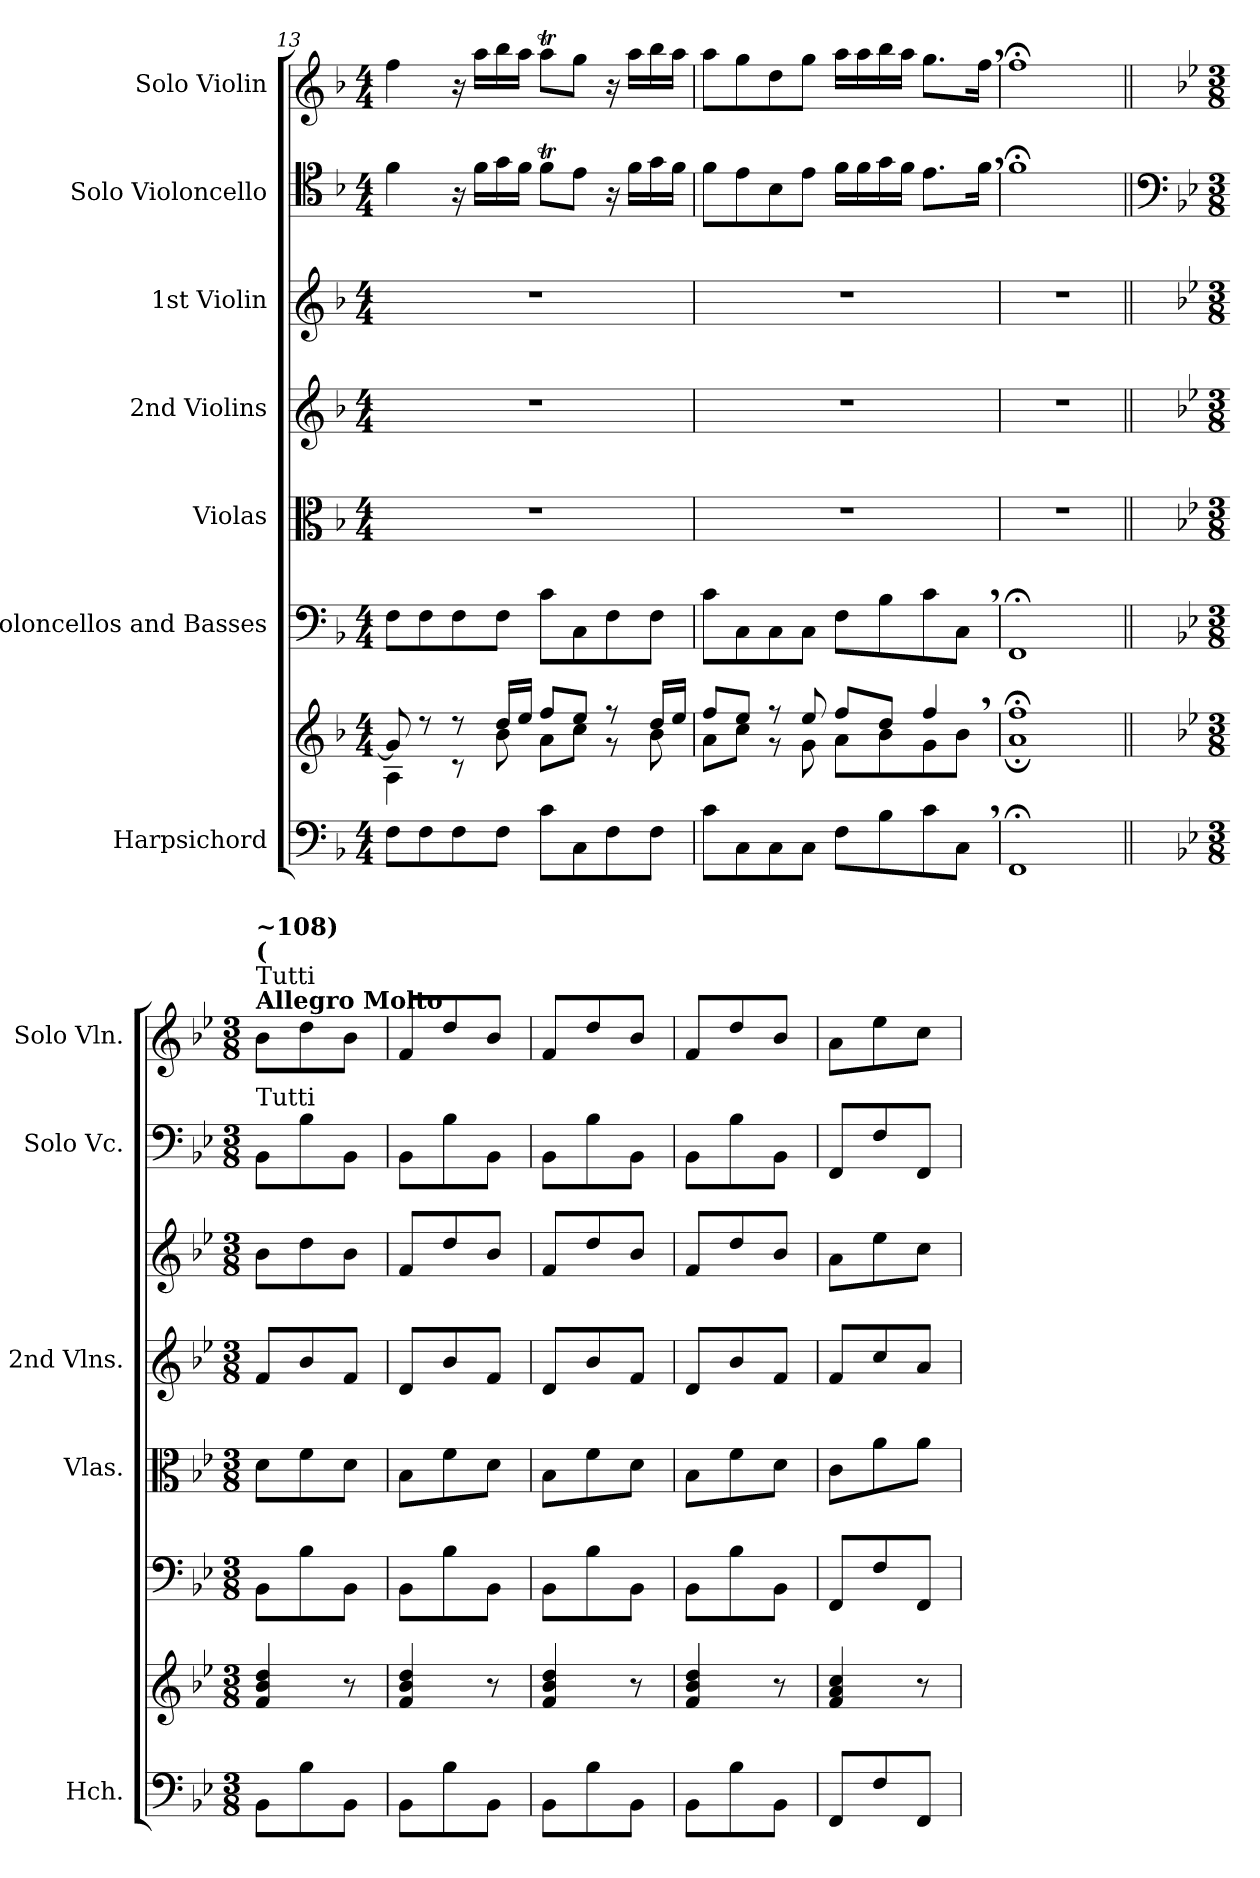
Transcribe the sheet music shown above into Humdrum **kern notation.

**kern	**kern	**kern	**kern	**kern	**kern	**kern	**kern
*part7	*part7	*part6	*part5	*part4	*part3	*part2	*part1
*staff8	*staff7	*staff6	*staff5	*staff4	*staff3	*staff2	*staff1
*I"Harpsichord	*	*I"Violoncellos and Basses	*I"Violas	*I"2nd Violins	*I"1st Violin	*I"Solo Violoncello	*I"Solo Violin
*I'Hch.	*	*	*I'Vlas.	*I'2nd Vlns.	*	*I'Solo Vc.	*I'Solo Vln.
*clefF4	*clefG2	*clefF4	*clefC3	*clefG2	*clefG2	*clefC4	*clefG2
*k[b-]	*k[b-]	*k[b-]	*k[b-]	*k[b-]	*k[b-]	*k[b-]	*k[b-]
*M4/4	*M4/4	*M4/4	*M4/4	*M4/4	*M4/4	*M4/4	*M4/4
=13	=13	=13	=13	=13	=13	=13	=13
*	*^	*	*	*	*	*	*
8F\L	8g/]	4A\	8F\L	1r	1r	1r	4f\	4ff\
8F\	8r	.	8F\	.	.	.	.	.
8F\	8r	8r	8F\	.	.	.	16r	16r
.	.	.	.	.	.	.	16f\LL	16aa\LL
8F\J	16dd/LL	8b-\	8F\J	.	.	.	16g\	16bb-\
.	16ee/JJ	.	.	.	.	.	16f\JJ	16aa\JJ
8c\L	8ff/L	8a\L	8c\L	.	.	.	8fT\L	8aat\L
8C\	8ee/J	8cc\J	8C\	.	.	.	8e\J	8gg\J
8F\	8r	8r	8F\	.	.	.	16r	16r
.	.	.	.	.	.	.	16f\LL	16aa\LL
8F\J	16dd/LL	8b-\	8F\J	.	.	.	16g\	16bb-\
.	16ee/JJ	.	.	.	.	.	16f\JJ	16aa\JJ
=14	=14	=14	=14	=14	=14	=14	=14	=14
8c\L	8ff/L	8a\L	8c\L	1r	1r	1r	8f\L	8aa\L
8C\	8ee/J	8cc\J	8C\	.	.	.	8e\	8gg\
8C\	8r	8r	8C\	.	.	.	8B-\	8dd\
8C\J	8ee/	8g\	8C\J	.	.	.	8e\J	8gg\J
8F\L	8ff/L	8a\L	8F\L	.	.	.	16f\LL	16aa\LL
.	.	.	.	.	.	.	16f\	16aa\
8B-\	8dd/J	8b-\	8B-\	.	.	.	16g\	16bb-\
.	.	.	.	.	.	.	16f\JJ	16aa\JJ
8c\	4ff,/	8g\	8c\	.	.	.	8.e\L	8.gg\L
8C,\J	.	8b-\J	8C,\J	.	.	.	.	.
.	.	.	.	.	.	.	16f,\Jk	16ff,\Jk
=15	=15	=15	=15	=15	=15	=15	=15	=15
1FF;<	1ff;<	1a;	1FF;<	1r	1r	1r	1f;<	1ff;<
*	*v	*v	*	*	*	*	*	*
!!LO:PB:g=z
=1||	=1||	=1||	=1||	=1||	=1||	=1||	=1||
*	*	*	*	*	*	*clefF4	*
*k[b-e-]	*k[b-e-]	*k[b-e-]	*k[b-e-]	*k[b-e-]	*k[b-e-]	*k[b-e-]	*k[b-e-]
*M3/8	*M3/8	*M3/8	*M3/8	*M3/8	*M3/8	*M3/8	*M3/8
*	*^	*	*	*	*	*	*
!	!	!	!	!	!	!	!	!LO:TX:a:B:t=Allegro Molto
!	!	!	!	!	!	!	!	!LO:TX:t=Tutti
!	!	!	!	!	!	!	!	!LO:TX:a:B:t=(
!	!	!	!	!	!	!	!	!LO:TX:a:B:t=~108)
!	!	!	!	!	!	!	!LO:TX:a:t=Tutti	!
*	*v	*v	*	*	*	*	*	*
8BB-\L	4f/ 4b-/ 4dd/	8BB-\L	8d\L	8f/L	8b-\L	8BB-\L	8b-\L
8B-\	.	8B-\	8f\	8b-/	8dd\	8B-\	8dd\
8BB-\J	8r	8BB-\J	8d\J	8f/J	8b-\J	8BB-\J	8b-\J
=2	=2	=2	=2	=2	=2	=2	=2
8BB-\L	4f/ 4b-/ 4dd/	8BB-\L	8B-\L	8d/L	8f/L	8BB-\L	8f/L
8B-\	.	8B-\	8f\	8b-/	8dd/	8B-\	8dd/
8BB-\J	8r	8BB-\J	8d\J	8f/J	8b-/J	8BB-\J	8b-/J
=3	=3	=3	=3	=3	=3	=3	=3
8BB-\L	4f/ 4b-/ 4dd/	8BB-\L	8B-\L	8d/L	8f/L	8BB-\L	8f/L
8B-\	.	8B-\	8f\	8b-/	8dd/	8B-\	8dd/
8BB-\J	8r	8BB-\J	8d\J	8f/J	8b-/J	8BB-\J	8b-/J
=4	=4	=4	=4	=4	=4	=4	=4
8BB-\L	4f/ 4b-/ 4dd/	8BB-\L	8B-\L	8d/L	8f/L	8BB-\L	8f/L
8B-\	.	8B-\	8f\	8b-/	8dd/	8B-\	8dd/
8BB-\J	8r	8BB-\J	8d\J	8f/J	8b-/J	8BB-\J	8b-/J
=5	=5	=5	=5	=5	=5	=5	=5
8FF/L	4f/ 4a/ 4cc/	8FF/L	8c\L	8f/L	8a\L	8FF/L	8a\L
8F/	.	8F/	8a\	8cc/	8ee-\	8F/	8ee-\
8FF/J	8r	8FF/J	8a\J	8a/J	8cc\J	8FF/J	8cc\J
=	=	=	=	=	=	=	=
*-	*-	*-	*-	*-	*-	*-	*-
